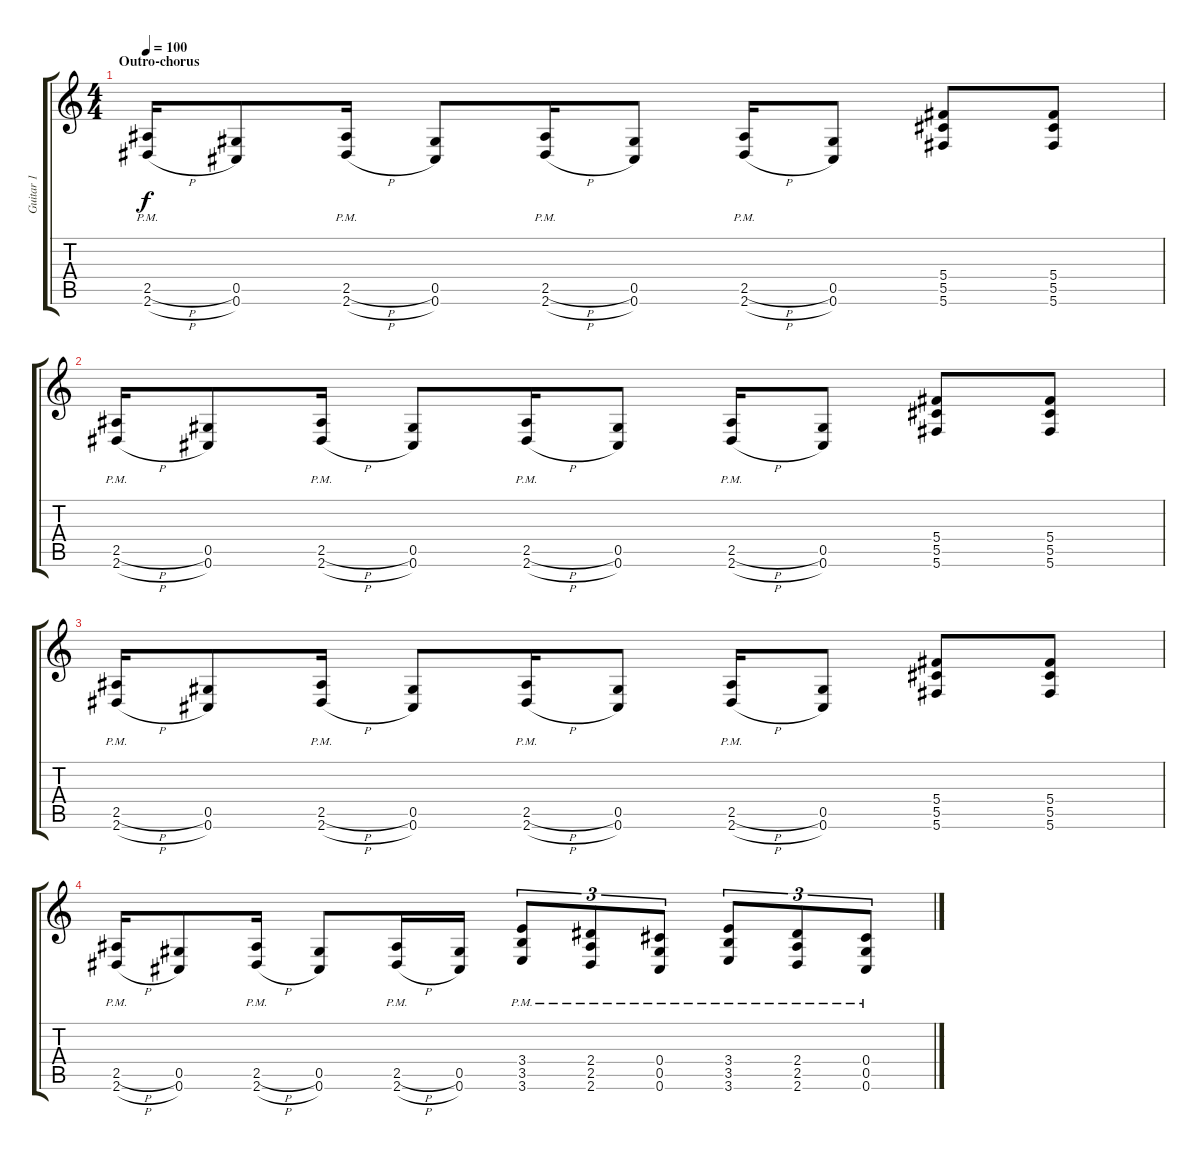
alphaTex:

\track ("Guitar 1" "Guitar 1") {instrument distortionguitar}
\staff {score tabs}
\tuning (Eb4 Bb3 Gb3 Db3 Ab2 Db2) {hide}
\ts (4 4)
\section ("" "Outro-chorus")
\tempo 100
\clef g2
\ks c
(2.5{h pm} 2.6{h pm}).16{dy f} (0.5 0.6).8 (2.5{h pm} 2.6{h pm}).16 (0.5 0.6).8 (2.5{h pm} 2.6{h pm}).16 (0.5 0.6).8 (2.5{h pm} 2.6{h pm}).16 (0.5 0.6).8 (5.4 5.5 5.6).8 (5.4 5.5 5.6).8 |
(2.5{h pm} 2.6{h pm}).16 (0.5 0.6).8 (2.5{h pm} 2.6{h pm}).16 (0.5 0.6).8 (2.5{h pm} 2.6{h pm}).16 (0.5 0.6).8 (2.5{h pm} 2.6{h pm}).16 (0.5 0.6).8 (5.4 5.5 5.6).8 (5.4 5.5 5.6).8 |
(2.5{h pm} 2.6{h pm}).16 (0.5 0.6).8 (2.5{h pm} 2.6{h pm}).16 (0.5 0.6).8 (2.5{h pm} 2.6{h pm}).16 (0.5 0.6).8 (2.5{h pm} 2.6{h pm}).16 (0.5 0.6).8 (5.4 5.5 5.6).8 (5.4 5.5 5.6).8 |
(2.5{h pm} 2.6{h pm}).16 (0.5 0.6).8 (2.5{h pm} 2.6{h pm}).16 (0.5 0.6).8 (2.5{h pm} 2.6{h pm}).16 (0.5 0.6).16 (3.4{pm} 3.5{pm} 3.6{pm}).8{tu (3 2)} (2.4{pm} 2.5{pm} 2.6{pm}).8{tu (3 2)} (0.4{pm} 0.5{pm} 0.6{pm}).8{tu (3 2)} (3.4{pm} 3.5{pm} 3.6{pm}).8{tu (3 2)} (2.4{pm} 2.5{pm} 2.6{pm}).8{tu (3 2)} (0.4{pm} 0.5{pm} 0.6{pm}).8{tu (3 2)}
